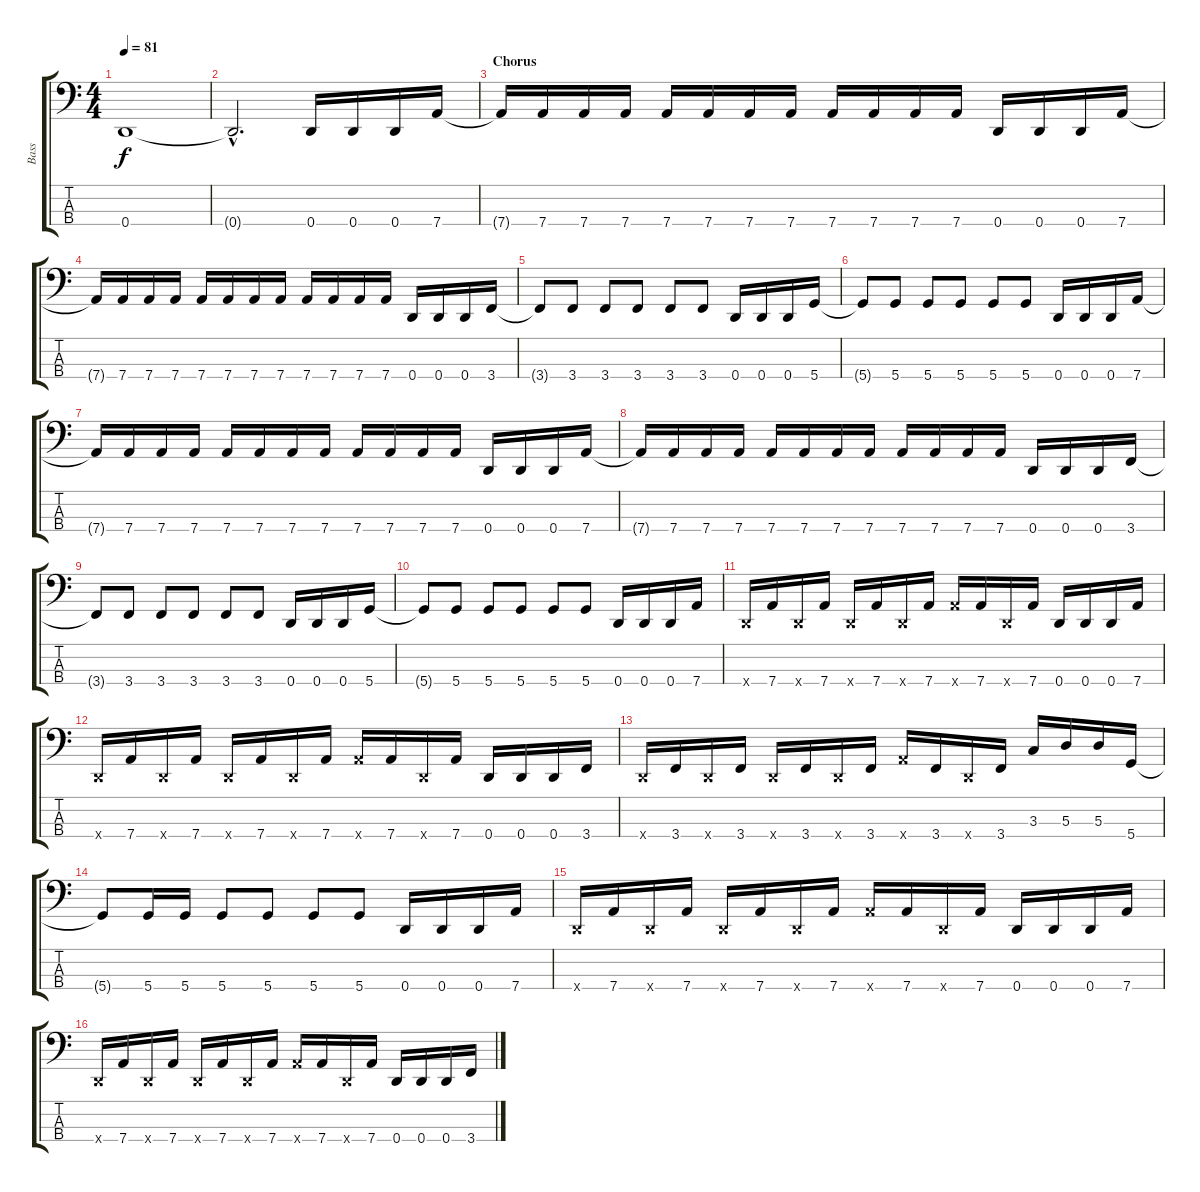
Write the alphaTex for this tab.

\track ("Bass" "Bass") {instrument electricbassfinger}
\staff {score tabs}
\tuning (G2 D2 A1 D1) {hide}
\ts (4 4)
\tempo 81
\clef f4
\ks c
0.4.1{dy f} |
0.4{hac t}.2{d} 0.4.16 0.4.16 0.4.16 7.4.16 |
\section ("" "Chorus")
7.4{t}.16 7.4.16 7.4.16 7.4.16 7.4.16 7.4.16 7.4.16 7.4.16 7.4.16 7.4.16 7.4.16 7.4.16 0.4.16 0.4.16 0.4.16 7.4.16 |
7.4{t}.16 7.4.16 7.4.16 7.4.16 7.4.16 7.4.16 7.4.16 7.4.16 7.4.16 7.4.16 7.4.16 7.4.16 0.4.16 0.4.16 0.4.16 3.4.16 |
3.4{t}.8 3.4.8 3.4.8 3.4.8 3.4.8 3.4.8 0.4.16 0.4.16 0.4.16 5.4.16 |
5.4{t}.8 5.4.8 5.4.8 5.4.8 5.4.8 5.4.8 0.4.16 0.4.16 0.4.16 7.4.16 |
7.4{t}.16 7.4.16 7.4.16 7.4.16 7.4.16 7.4.16 7.4.16 7.4.16 7.4.16 7.4.16 7.4.16 7.4.16 0.4.16 0.4.16 0.4.16 7.4.16 |
7.4{t}.16 7.4.16 7.4.16 7.4.16 7.4.16 7.4.16 7.4.16 7.4.16 7.4.16 7.4.16 7.4.16 7.4.16 0.4.16 0.4.16 0.4.16 3.4.16 |
3.4{t}.8 3.4.8 3.4.8 3.4.8 3.4.8 3.4.8 0.4.16 0.4.16 0.4.16 5.4.16 |
5.4{t}.8 5.4.8 5.4.8 5.4.8 5.4.8 5.4.8 0.4.16 0.4.16 0.4.16 7.4.16 |
0.4{x}.16 7.4.16 0.4{x}.16 7.4.16 0.4{x}.16 7.4.16 0.4{x}.16 7.4.16 7.4{x}.16 7.4.16 0.4{x}.16 7.4.16 0.4.16 0.4.16 0.4.16 7.4.16 |
0.4{x}.16 7.4.16 0.4{x}.16 7.4.16 0.4{x}.16 7.4.16 0.4{x}.16 7.4.16 7.4{x}.16 7.4.16 0.4{x}.16 7.4.16 0.4.16 0.4.16 0.4.16 3.4.16 |
0.4{x}.16 3.4.16 0.4{x}.16 3.4.16 0.4{x}.16 3.4.16 0.4{x}.16 3.4.16 7.4{x}.16 3.4.16 0.4{x}.16 3.4.16 3.3.16 5.3.16 5.3.16 5.4.16 |
5.4{t}.8 5.4.16 5.4.16 5.4.8 5.4.8 5.4.8 5.4.8 0.4.16 0.4.16 0.4.16 7.4.16 |
0.4{x}.16 7.4.16 0.4{x}.16 7.4.16 0.4{x}.16 7.4.16 0.4{x}.16 7.4.16 7.4{x}.16 7.4.16 0.4{x}.16 7.4.16 0.4.16 0.4.16 0.4.16 7.4.16 |
0.4{x}.16 7.4.16 0.4{x}.16 7.4.16 0.4{x}.16 7.4.16 0.4{x}.16 7.4.16 7.4{x}.16 7.4.16 0.4{x}.16 7.4.16 0.4.16 0.4.16 0.4.16 3.4.16
